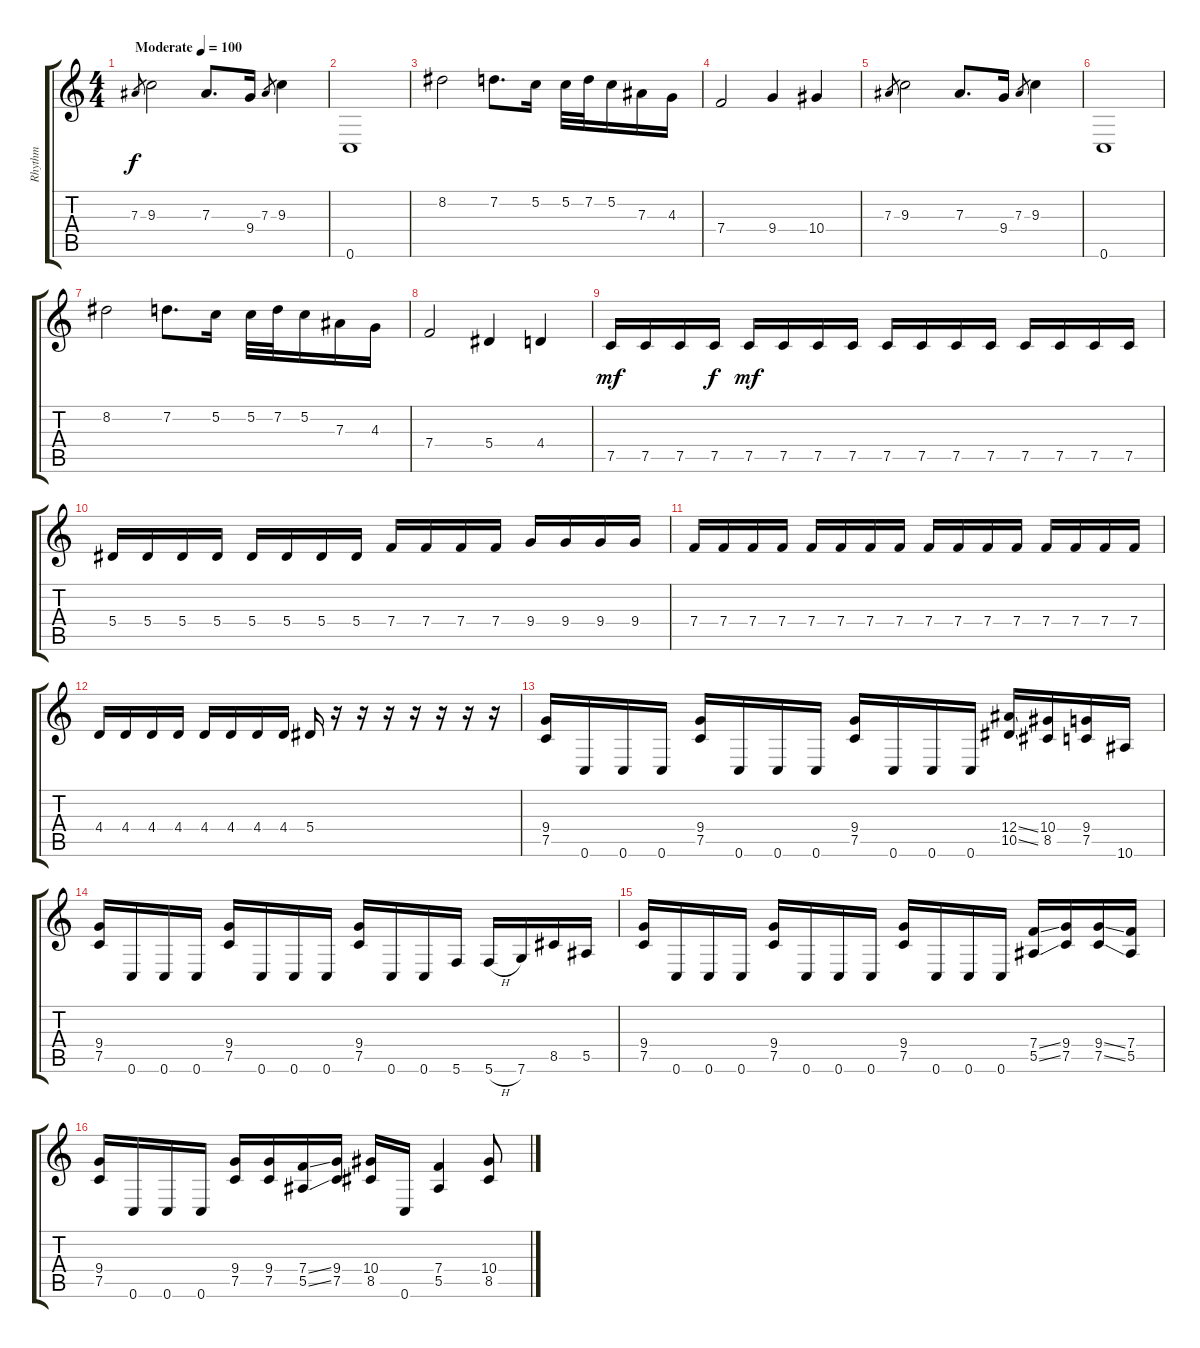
\track ("Rhythm" "Rhythm") {instrument distortionguitar}
\staff {score tabs}
\tuning (C4 G3 Eb3 Bb2 F2 C2) {hide}
\ts (4 4)
\tempo (100 "Moderate")
\clef g2
\ks c
7.3.8{gr dy f instrument distortionguitar} 9.3.2 7.3.8{d} 9.4.16 7.3.8{gr} 9.3.4 |
0.6.1 |
8.2.2 7.2.8{d} 5.2.16 5.2.32 7.2.32 5.2.16 7.3.16 4.3.16 |
7.4.2 9.4.4 10.4.4 |
7.3.8{gr} 9.3.2 7.3.8{d} 9.4.16 7.3.8{gr} 9.3.4 |
0.6.1 |
8.2.2 7.2.8{d} 5.2.16 5.2.32 7.2.32 5.2.16 7.3.16 4.3.16 |
7.4.2 5.4.4 4.4.4 |
7.5.16{dy mf} 7.5.16 7.5.16 7.5.16{dy f} 7.5.16{dy mf} 7.5.16 7.5.16 7.5.16 7.5.16 7.5.16 7.5.16 7.5.16 7.5.16 7.5.16 7.5.16 7.5.16 |
5.4.16 5.4.16 5.4.16 5.4.16 5.4.16 5.4.16 5.4.16 5.4.16 7.4.16 7.4.16 7.4.16 7.4.16 9.4.16 9.4.16 9.4.16 9.4.16 |
7.4.16 7.4.16 7.4.16 7.4.16 7.4.16 7.4.16 7.4.16 7.4.16 7.4.16 7.4.16 7.4.16 7.4.16 7.4.16 7.4.16 7.4.16 7.4.16 |
4.4.16 4.4.16 4.4.16 4.4.16 4.4.16 4.4.16 4.4.16 4.4.16 5.4.16 r.16 r.16 r.16 r.16 r.16 r.16 r.16 |
(9.4 7.5).16 0.6.16 0.6.16 0.6.16 (9.4 7.5).16 0.6.16 0.6.16 0.6.16 (9.4 7.5).16 0.6.16 0.6.16 0.6.16 (12.4{ss} 10.5{ss}).16 (10.4 8.5).16 (9.4 7.5).16 10.6.16 |
(9.4 7.5).16 0.6.16 0.6.16 0.6.16 (9.4 7.5).16 0.6.16 0.6.16 0.6.16 (9.4 7.5).16 0.6.16 0.6.16 5.6.16 5.6{h}.16 7.6.16 8.5.16 5.5.16 |
(9.4 7.5).16 0.6.16 0.6.16 0.6.16 (9.4 7.5).16 0.6.16 0.6.16 0.6.16 (9.4 7.5).16 0.6.16 0.6.16 0.6.16 (7.4{ss} 5.5{ss}).16 (9.4 7.5).16 (9.4{ss} 7.5{ss}).16 (7.4 5.5).16 |
(9.4 7.5).16 0.6.16 0.6.16 0.6.16 (9.4 7.5).16 (9.4 7.5).16 (7.4{ss} 5.5{ss}).16 (9.4 7.5).16 (10.4 8.5).16 0.6.16 (7.4 5.5).4 (10.4 8.5).8
